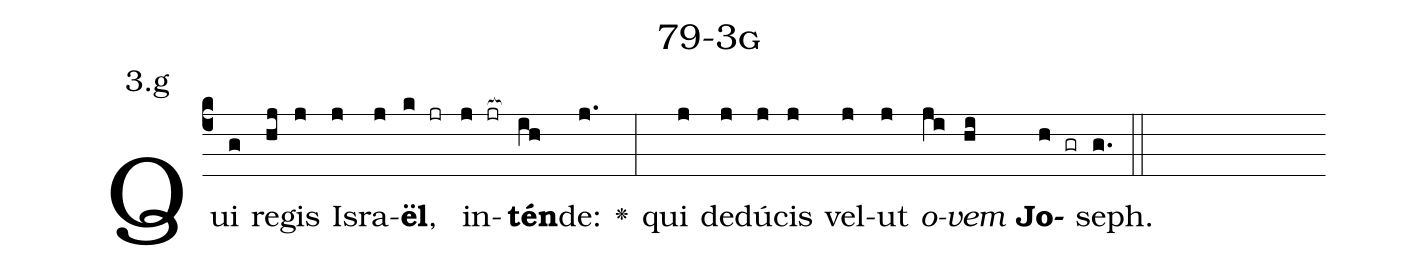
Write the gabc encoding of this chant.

name: 79-3g;
annotation: 3.g;
%%
(c4)Qui(g) re(hj)gis(j) Is(j)ra(j)<b>ël</b>,(k jr) in(j jr[ocb:1{])<b>tén</b>(ih[ocb:0}])de:(j.) <v>\greheightstar</v>(:) qui(j) de(j)dú(j)cis(j) vel(j)ut(j) <i>o</i>(ji)<i>vem</i>(hi) <b>Jo</b>(h gr)seph.(g.) (::)


%E(j) u(j) o(ji) u(hi) a(h) e.(g.) (::)
